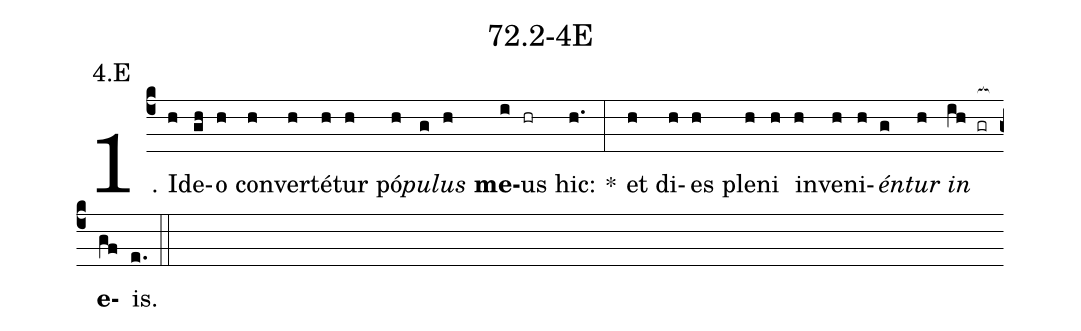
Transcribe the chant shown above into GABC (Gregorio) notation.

name: 72.2-4E;
annotation: 4.E;
%%
(c4)1. Id(h)e(gh)o(h) con(h)ver(h)té(h)tur(h) pó(h)<i>pu</i>(g)<i>lus</i>(h) <b>me</b>(i)us(hr) hic:(h.) *(:) et(h) di(h)es(h) ple(h)ni(h) in(h)ve(h)ni(h)<i>én</i>(g)<i>tur</i>(h) <i>in</i>(ih gr[ocb:1{]) <b>e</b>(gf[ocb:0}])is.(e.) (::)


%E(h) u(g) o(h) u(ih) a(gf) e.(e.) (::)
